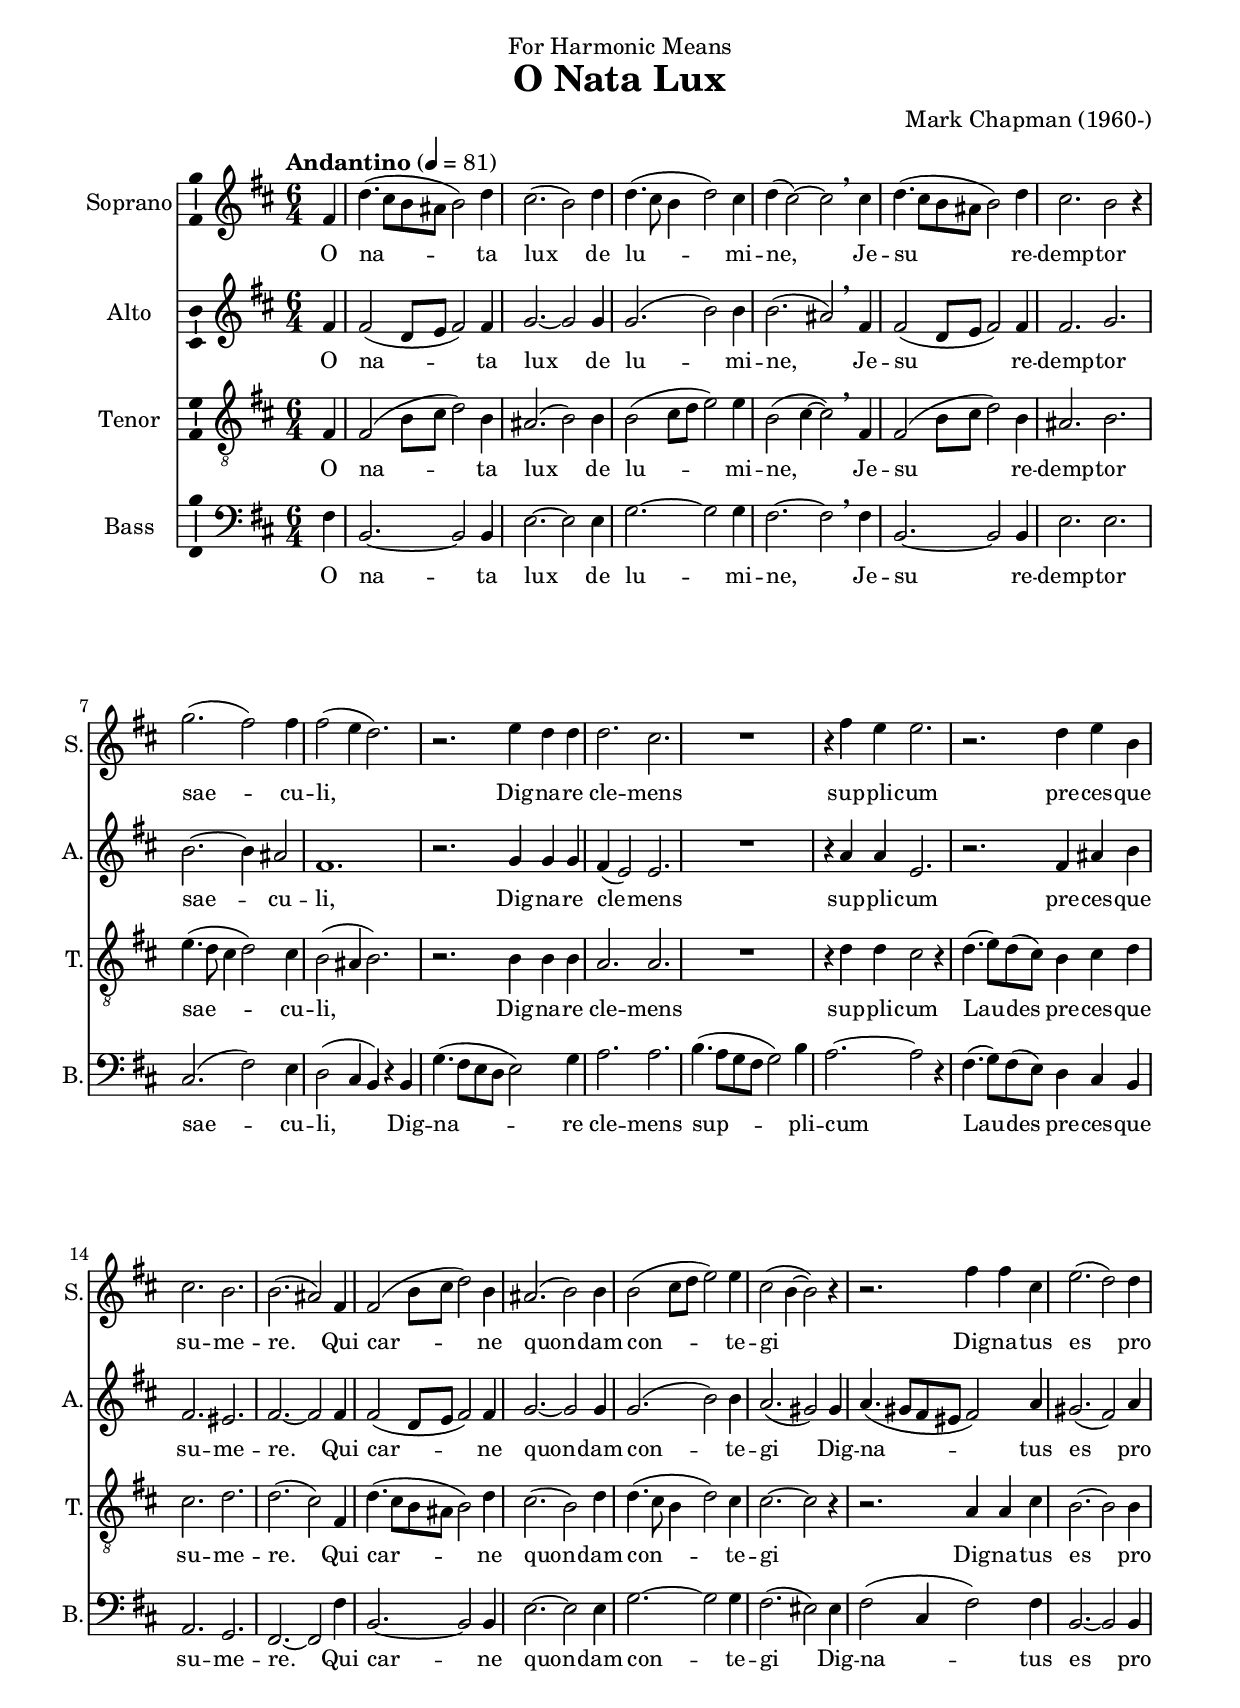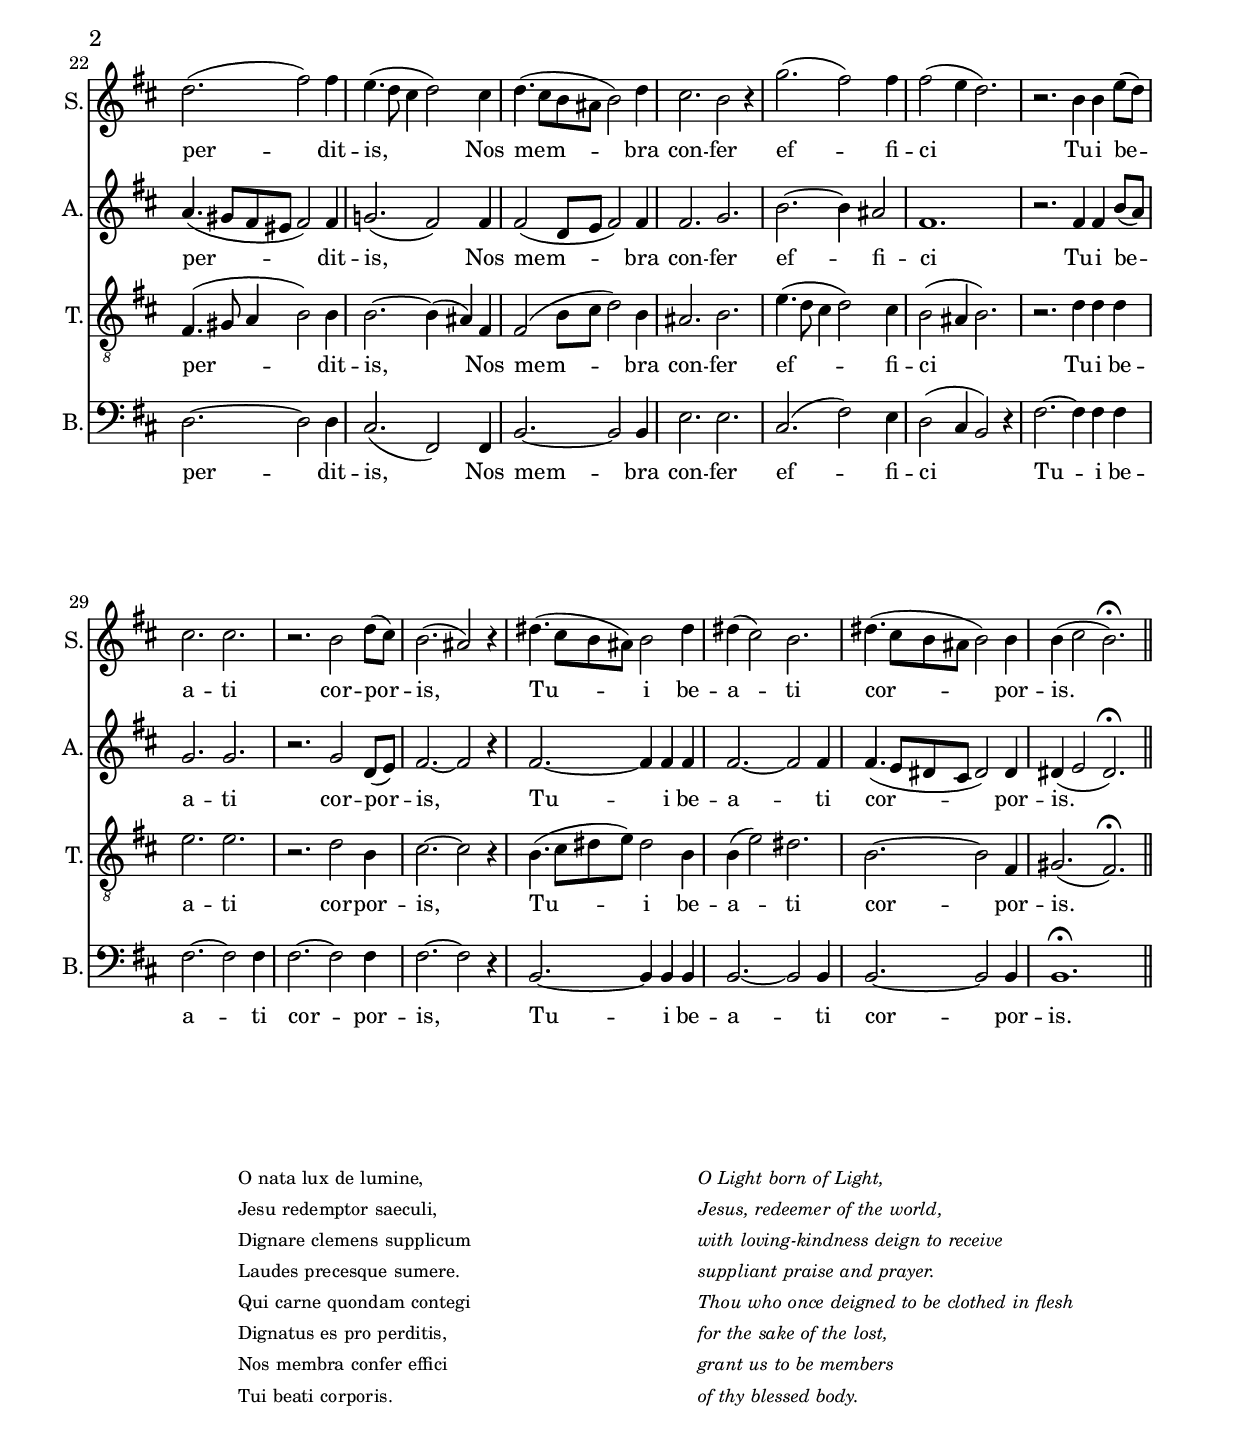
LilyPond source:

\version "2.18.2"

\header {
  dedication = "For Harmonic Means"
  title = "O Nata Lux"
  composer = "Mark Chapman (1960-)"
}

\paper {
  #(set-paper-size "a4")
  left-margin = 1.5 \cm
  right-margin = 1.5 \cm 
  bottom-margin = 1.2 \cm
}

global = {
  \key b \minor
  \numericTimeSignature
  \time 6/4
  \partial 4
  \tempo "Andantino" 4=81
  \small
}

sopranoVoice = \relative c' {
  \global
  \dynamicUp
  % Music follows here.
  fis4 d'4.( cis8 b ais b2) d4 cis2.( b2) d4 d4.( cis8 b4 d2) cis4 d( cis2)~cis
  \breathe
  cis4 d4.( cis8 b ais b2) d4 cis2. b2 r4 g'2.( fis2) fis4 fis2( e4 d2.)
  r2. e4 d d d2. cis R1. r4 fis e e2. r
  d4 e b cis2. b b( ais2) 
  fis4 fis2( b8 cis d2) b4 ais2.( b2) b4 b2( cis8 d e2) e4 cis2( b4~b2) r4 
  r2. fis'4 fis cis e2.( d2) d4 d2.( fis2) fis4 e4.( d8 cis4 d2) cis4 
  d4.( cis8 b ais b2) d4 cis2. b2 r4 g'2.( fis2) fis4 fis2( e4 d2.) r2.
  b4 b e8( d) cis2. cis r b2 d8( cis) b2.( ais2) r4 
  dis4.( cis8 b ais) b2 dis4 dis( cis2) b2.
    dis4.( cis8 b ais b2) b4 b( cis2 b2.\fermata)
%    dis4.( cis8 b ais b2) dis4 cis2.( b2.\fermata)
}

verseSopranoVoice = \lyricmode {
  % Lyrics follow here.
  \small
  O na -- ta lux de lu -- mi -- ne,
  Je -- su re -- demp -- tor sae -- cu -- li,
  Dig -- na -- re cle -- mens sup -- pli -- cum
  %Lau -- des 
  pre -- ces -- que su -- me -- re.

  Qui car -- ne quon -- dam con -- te -- gi
  Dig -- na -- tus es pro per -- dit -- is,
  Nos mem -- bra con -- fer ef -- fi -- ci
  Tu -- i be -- a -- ti cor -- por -- is,
  Tu -- i be -- a -- ti cor -- por -- is.
  
}

altoVoice = \relative c' {
  \global
  \dynamicUp
  % Music follows here.
  fis4 fis2( d8 e fis2) fis4 g2.~g2 g4 g2.( b2) b4 b2.( ais2)
  \breathe
  fis4 fis2( d8 e fis2) fis4 fis2. g b2.~b4 ais2 fis1. r2.
  g4 g g fis( e2) e2. R1. r4 a4 a e2. r
  fis4 ais b fis2. eis fis~fis2 
  fis4 fis2( d8 e fis2) fis4 g2.~g2 g4 g2.( b2) b4 a2.( gis2) gis4 
  a4.( gis8 fis eis fis2) a4 gis2.( fis2) a4 a4.( gis8 fis eis fis2) fis4 g!2.( fis2) 
  fis4 fis2( d8 e fis2) fis4 fis2. g b2.~b4 ais2 fis1. r2.
  fis4 fis b8( a) g2. g r g2 d8( e) fis2.~fis2 r4 
  fis2.~fis4 fis fis fis2.~fis2 fis4 
%    fis4.( e8 dis cis dis2) fis4 fis( e2 dis2.\fermata)
    fis4.( e8 dis cis dis2) dis4 dis( e2 dis2.\fermata)

}

verseAltoVoice = \lyricmode {
  % Lyrics follow here.
  \small
  O na -- ta lux de lu -- mi -- ne,
  Je -- su re -- demp -- tor sae -- cu -- li,
  Dig -- na -- re cle -- mens sup -- pli -- cum
  %Lau -- des 
  pre -- ces -- que su -- me -- re.

  Qui car -- ne quon -- dam con -- te -- gi
  Dig -- na -- tus es pro per -- dit -- is,
  Nos mem -- bra con -- fer ef -- fi -- ci
  Tu -- i be -- a -- ti cor -- por -- is,
  Tu -- i be -- a -- ti cor -- por -- is.
  
}

tenorVoice = \relative c {
  \global
  \dynamicUp
  % Music follows here.
  fis4 fis2( b8 cis d2) b4 ais2.( b2) b4 b2( cis8 d e2) e4 b2( cis4~cis2)
  \breathe
  fis,4 fis2( b8 cis d2) b4 ais2. b e4.( d8 cis4 d2) cis4 b2( ais4 b2.) r
  b4 b b a2. a R1. r4 d4 d cis2 r4
  d4.( e8) d( cis) b4 cis d cis2. d d( cis2)
  fis,4 d'4.( cis8 b ais b2) d4 cis2.( b2) d4 d4.( cis8 b4 d2) cis4 cis2.~cis2 r4
  r2. a4 a cis b2.~b2 b4 fis4.( gis8 a4 b2) b4 b2.~b4( ais4) fis4 
  fis2( b8 cis d2) b4 ais2. b e4.( d8 cis4 d2) cis4 b2( ais4 b2.) r2.
  d4 d d e2. e r d2 b4 cis2.~cis2 r4 
  b4.( cis8 dis e) dis2 b4 b( e2) dis2. b2.~b2 fis4 
  %fis1.\fermata
  gis2.( fis)\fermata
}

verseTenorVoice = \lyricmode {
  % Lyrics follow here.
  \small
  O na -- ta lux de lu -- mi -- ne,
  Je -- su re -- demp -- tor sae -- cu -- li,
  Dig -- na -- re cle -- mens sup -- pli -- cum
  Lau -- des pre -- ces -- que 
  su -- me -- re.

  Qui car -- ne quon -- dam con -- te -- gi
  Dig -- na -- tus es pro per -- dit -- is,
  Nos mem -- bra con -- fer ef -- fi -- ci
  Tu -- i be -- a -- ti cor -- por -- is,
  Tu -- i be -- a -- ti cor -- por -- is.
  
}

bassVoice = \relative c {
  \global
  \dynamicUp
  % Music follows here.
  fis4 b,2.~b2 b4 e2.~e2 e4 g2.~g2 g4 fis2.~fis2
  \breathe
  fis4 b,2.~b2 b4 e2. e cis2.( fis2) e4 d2( cis4 b) r
  b4 g'4.( fis8 e d e2) g4 a2. a b4.( a8 g fis g2) b4 a2.~a2 r4 
  fis4.( g8) fis( e) d4 cis b a2. g fis2.~fis2 
  fis'4 b,2.~b2 b4 e2.~e2 e4 g2.~g2 g4 fis2.( eis2) eis4
  fis2( cis4 fis2) fis4 b,2.~b2 b4 d2.~d2 d4 cis2.( fis,2) fis4
  b2.~b2 b4 e2. e cis2.( fis2) e4 d2( cis4 b2) r4
  fis'2.~fis4 fis fis fis2.~fis2 fis4 fis2.~fis2 fis4 fis2.~fis2 r4
  b,2.~b4 b b b2.~b2 b4 b2.~b2 b4 b1.\fermata \bar "||"
}

verseBassVoice = \lyricmode {
  % Lyrics follow here.
  \small
  O na -- ta lux de lu -- mi -- ne,
  Je -- su re -- demp -- tor sae -- cu -- li,
  Dig -- na -- re cle -- mens sup -- pli -- cum
  Lau -- des pre -- ces -- que su -- me -- re.

  Qui car -- ne quon -- dam con -- te -- gi
  Dig -- na -- tus es pro per -- dit -- is,
  Nos mem -- bra con -- fer ef -- fi -- ci
  Tu -- i be -- a -- ti cor -- por -- is,
  Tu -- i be -- a -- ti cor -- por -- is.
  
}

sopranoVoicePart = \new Staff \with {
  instrumentName = "Soprano"
  shortInstrumentName = "S."
  midiInstrument = "flute"
  \consists "Ambitus_engraver"
} { \sopranoVoice }
\addlyrics { \verseSopranoVoice }

altoVoicePart = \new Staff \with {
  instrumentName = "Alto"
  shortInstrumentName = "A."
  midiInstrument = "oboe"
  \consists "Ambitus_engraver"
} { \altoVoice }
\addlyrics { \verseAltoVoice }

tenorVoicePart = \new Staff \with {
  instrumentName = "Tenor"
  shortInstrumentName = "T."
  midiInstrument = "clarinet"
  \consists "Ambitus_engraver"
} { \clef "treble_8" \tenorVoice }
\addlyrics { \verseTenorVoice }

bassVoicePart = \new Staff \with {
  instrumentName = "Bass"
  shortInstrumentName = "B."
  midiInstrument = "bassoon"
  \consists "Ambitus_engraver"
} { \clef bass \bassVoice }
\addlyrics { \verseBassVoice }

\score {
  <<
    \sopranoVoicePart
    \altoVoicePart
    \tenorVoicePart
    \bassVoicePart
  >>
  \layout { 
      \context {
      \Score
      \override SpacingSpanner.common-shortest-duration =
        #(ly:make-moment 1/2)
    }
}
  \midi { }
}

\markup { \tiny
\fill-line {
  \hspace #0.5
  \column { 
    \line { O nata lux de lumine, }
    \line { Jesu redemptor saeculi, }
    \line { Dignare clemens supplicum }
    \line { Laudes precesque sumere. }
    \line { Qui carne quondam contegi }
    \line { Dignatus es pro perditis, }
    \line { Nos membra confer effici }
    \line { Tui beati corporis. }
  }
  \hspace #0.5
  \column { 
    \line { \italic { O Light born of Light, } }
    \line { \italic { Jesus, redeemer of the world, } }
    \line { \italic { with loving-kindness deign to receive } }
    \line { \italic { suppliant praise and prayer. } }
    \line { \italic { Thou who once deigned to be clothed in flesh } }
    \line { \italic { for the sake of the lost, } }
    \line { \italic { grant us to be members } }
    \line { \italic { of thy blessed body. } }
  }
  \hspace #1
}
}
